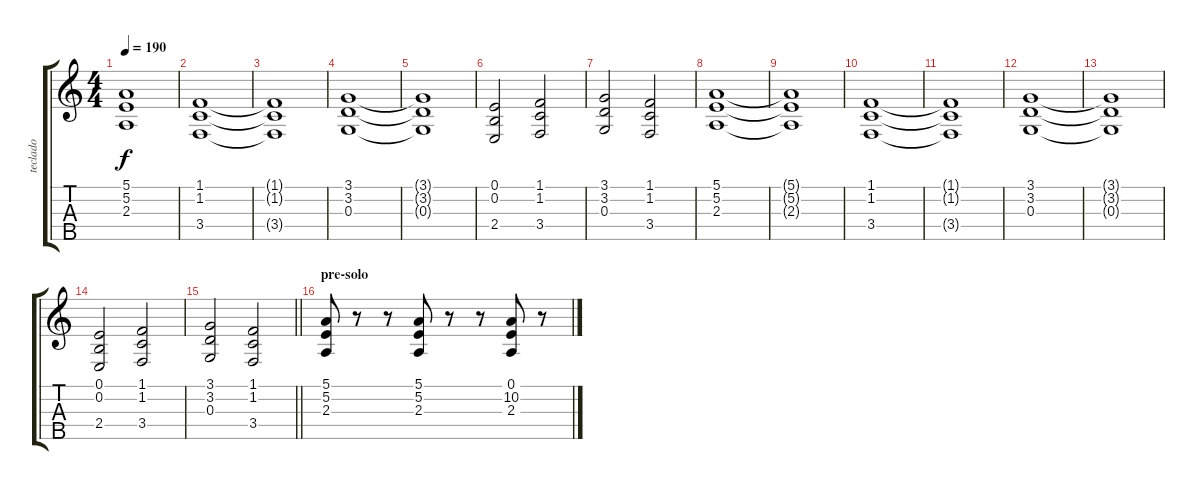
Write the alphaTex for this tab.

\track ("teclado" "teclado") {instrument stringensemble1}
\staff {score tabs}
\tuning (E4 B3 G3 D3 A2) {hide}
\ts (4 4)
\tempo 190
\clef g2
\ks c
(5.1{t} 5.2{t} 2.3{t}).1{dy f} |
(1.1 1.2 3.4).1 |
(1.1{t} 1.2{t} 3.4{t}).1 |
(3.1 3.2 0.3).1 |
(3.1{t} 3.2{t} 0.3{t}).1 |
(0.1 0.2 2.4).2 (1.1 1.2 3.4).2 |
(3.1 3.2 0.3).2 (1.1 1.2 3.4).2 |
(5.1 5.2 2.3).1 |
(5.1{t} 5.2{t} 2.3{t}).1 |
(1.1 1.2 3.4).1 |
(1.1{t} 1.2{t} 3.4{t}).1 |
(3.1 3.2 0.3).1 |
(3.1{t} 3.2{t} 0.3{t}).1 |
(0.1 0.2 2.4).2 (1.1 1.2 3.4).2 |
\barLineRight lightlight
(3.1 3.2 0.3).2 (1.1 1.2 3.4).2 |
\section ("" "pre-solo")
(5.1 5.2 2.3).8 r.8 r.8 (5.1 5.2 2.3).8 r.8 r.8 (0.1 10.2 2.3).8 r.8
